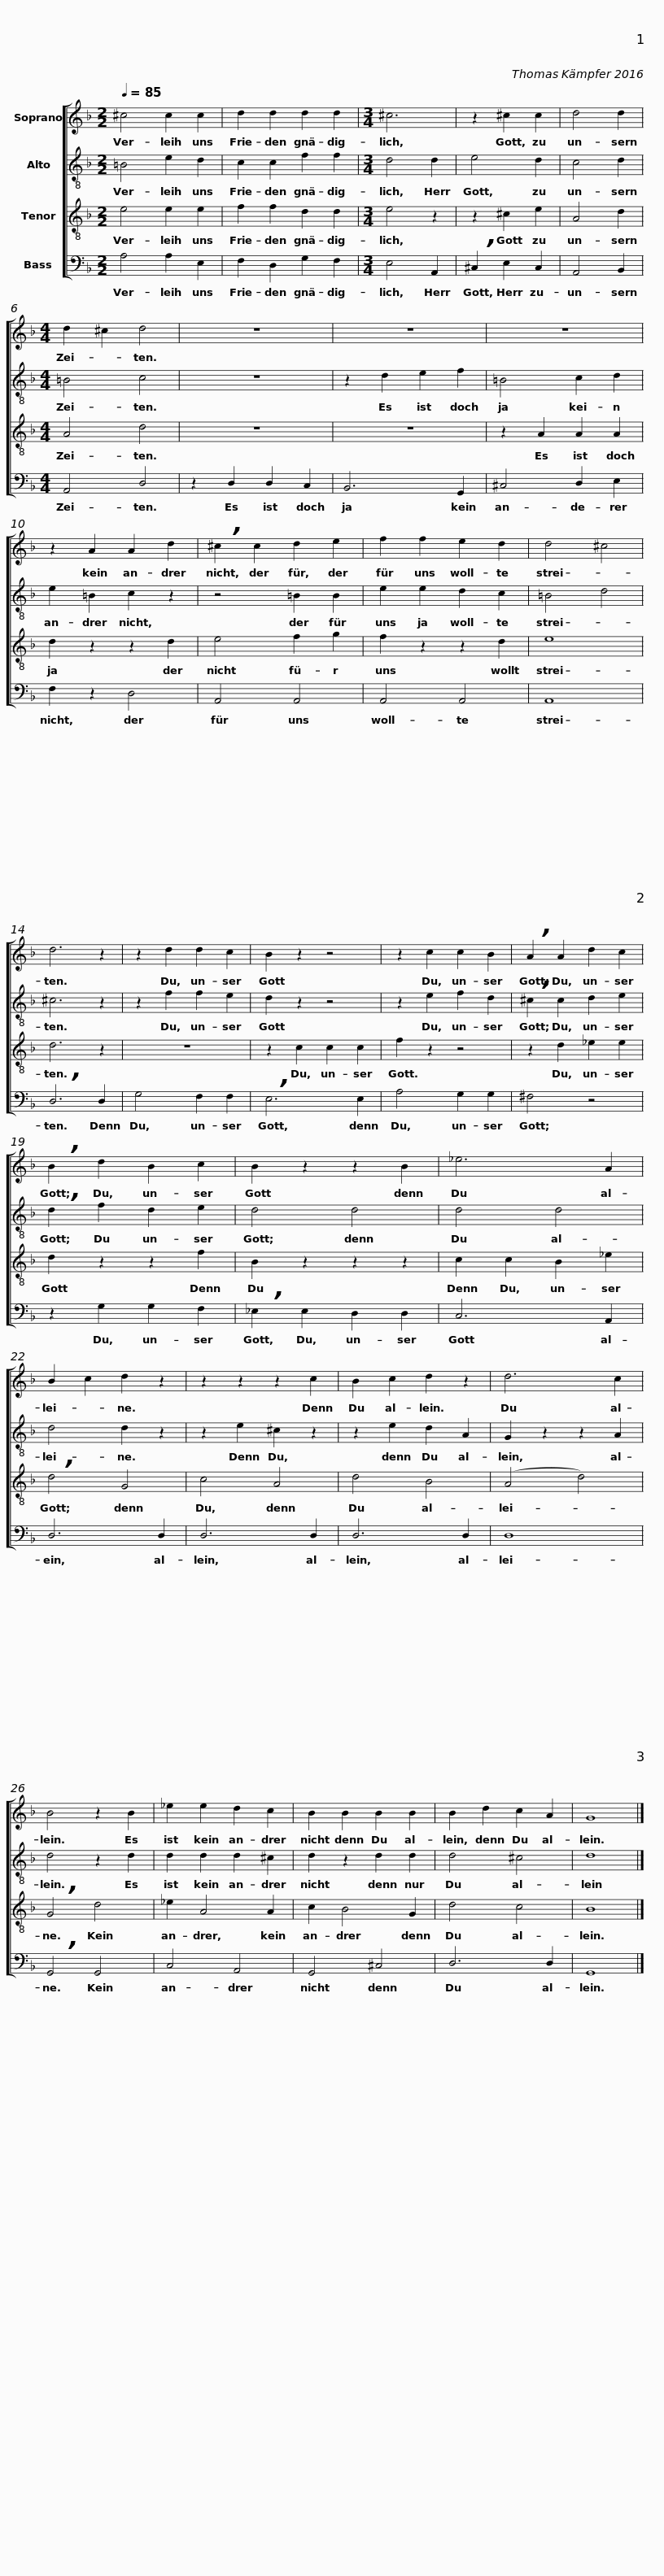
X:1
%%score [ 1 2 3 4 ]
L:1/8
Q:1/4=85
M:2/2
I:linebreak $
K:F
V:1 treble
V:2 treble-8 transpose=5
V:3 treble-8
V:4 bass
V:1
 ^c4 c2 c2 | d2 d2 d2 d2 |[M:3/4] ^c6 | z2 ^c2 c2 | d4 d2 | %5
[M:4/4] d2 ^c2 d4 |$ z8 | z8 | z8 | z2 A2 A2 d2 | %10
 !breath!^c2 c2 d2 e2 |$ f2 f2 e2 d2 | d4 ^c4 | d6 z2 | z2 d2 d2 c2 | %15
 B2 z2 z4 | z2 c2 c2 B2 |$ !breath!A2 A2 d2 c2 | !breath!B2 d2 B2 c2 | B2 z2 z2 B2 | %20
 _e6 A2 | B2 c2 d2 z2 |$ z2 z2 z2 c2 | B2 c2 d2 z2 | d6 c2 | %25
 B4 z2 B2 | _e2 e2 d2 c2 | B2 B2 B2 B2 |$ B2 d2 c2 A2 | G8 |] %30
V:2
 =B4 e2 d2 | c2 c2 f2 f2 |[M:3/4] d4 d2 | e4 d2 | c4 d2 | %5
[M:4/4] =B4 c4 |$ z8 | z2 d2 e2 f2 | =B4 c2 d2 | e2 =B2 c2 z2 | %10
 z4 =B2 B2 |$ e2 e2 d2 c2 | =B4 d4 | ^c6 z2 | z2 f2 f2 e2 | %15
 d2 z2 z4 | z2 e2 f2 d2 |$ !breath!^c2 c2 d2 e2 | !breath!d2 f2 d2 e2 | d4 d4 | %20
 d4 d4 | d4 d2 z2 |$ z2 e2 ^c2 z2 | z2 e2 d2 A2 | G2 z2 z2 A2 | %25
 d4 z2 d2 | d2 d2 d2 ^c2 | d2 z2 d2 d2 |$ d4 ^c4 | d8 |] %30
V:3
 e4 e2 e2 | f2 f2 d2 d2 |[M:3/4] e4 z2 | z2 ^c2 e2 | A4 d2 | %5
[M:4/4] A4 d4 |$ z8 | z8 | z2 A2 A2 A2 | d2 z2 z2 d2 | %10
 e4 f2 g2 |$ f2 z2 z2 d2 | e8 | d6 z2 | z8 | %15
 z2 c2 c2 c2 | f2 z2 z4 |$ z2 d2 _e2 e2 | d2 z2 z2 f2 | B2 z2 z2 z2 | %20
 c2 c2 B2 _e2 | !breath!d4 G4 |$ c4 A4 | d4 B4 | (A4 d4) | %25
 !breath!G4 d4 | _e2 A4 A2 | c2 B4 G2 |$ d4 c4 | B8 |] %30
V:4
 A,4 A,2 E,2 | F,2 D,2 G,2 F,2 |[M:3/4] E,4 A,,2 | !breath!^C,2 E,2 C,2 | A,,4 B,,2 | %5
[M:4/4] A,,4 D,4 |$ z2 D,2 D,2 C,2 | B,,6 G,,2 | ^C,4 D,2 E,2 | F,2 z2 D,4 | %10
 A,,4 A,,4 |$ A,,4 A,,4 | A,,8 | !breath!D,6 D,2 | G,4 F,2 F,2 | %15
 !breath!E,6 E,2 | A,4 G,2 G,2 |$ ^F,4 z4 | z2 G,2 G,2 F,2 | !breath!_E,2 E,2 D,2 D,2 | %20
 C,6 A,,2 | D,6 D,2 |$ D,6 D,2 | D,6 D,2 | D,8 | %25
 !breath!G,,4 G,,4 | C,4 A,,4 | G,,4 ^C,4 |$ D,6 D,2 | G,,8 |] %30
